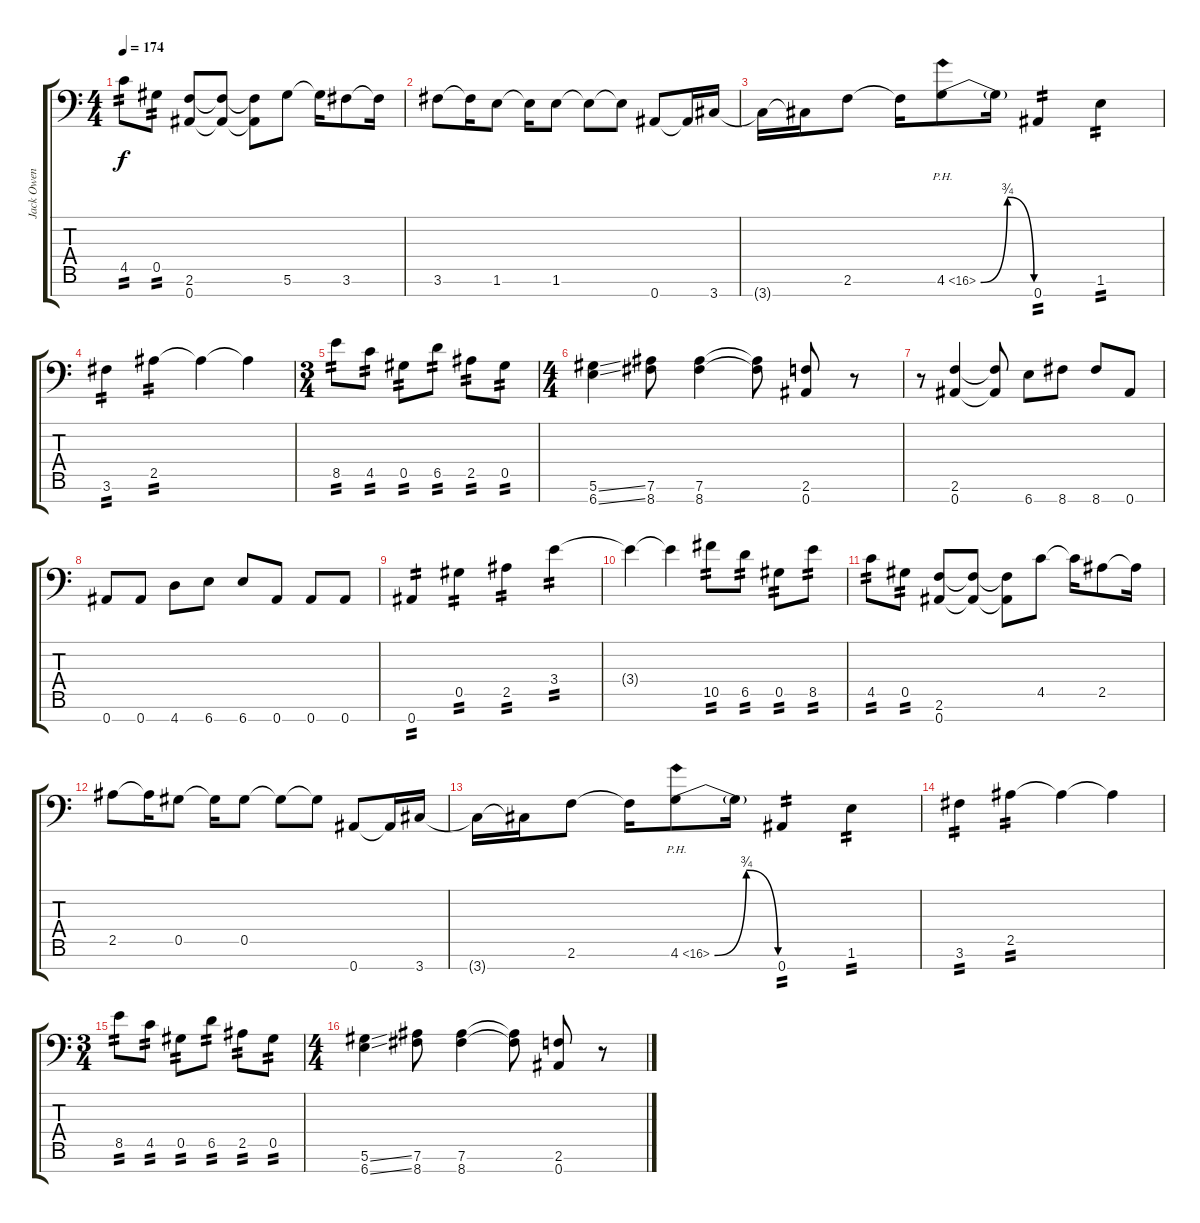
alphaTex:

\track ("Jack Owen" "Jack Owen") {instrument distortionguitar}
\staff {score tabs}
\tuning (Eb4 Bb3 Gb3 Db3 Ab2 Eb2 Bb1) {hide}
\ts (4 4)
\tempo 174
\clef f4
\ks c
4.5.8{tp 2 dy f} 0.5.8{tp 2} (2.6 0.7).8 (2.6{t} 0.7{t}).8 (2.6{t} 0.7{t}).8 5.6.8 5.6{t}.16 3.6.8 3.6{t}.16 |
3.6.8 3.6{t}.16 1.6.8 1.6{t}.16 1.6.8 1.6{t}.8 1.6{t}.8 0.7.8 0.7{t}.16 3.7.16 |
3.7{t}.16 3.7{t}.16 2.6.8 2.6{t}.16 4.6{be (bendrelease 0 0 30 3 30 3 60 0) ph 12}.8 4.6{t}.16 0.7.4{tp 2} 1.6.4{tp 2} |
3.6.4{tp 2} 2.5.4{tp 2} 2.5{t}.4 2.5{t}.4 |
\ts (3 4)
8.5.8{tp 2} 4.5.8{tp 2} 0.5.8{tp 2} 6.5.8{tp 2} 2.5.8{tp 2} 0.5.8{tp 2} |
\ts (4 4)
(5.6{ss} 6.7{ss}).4 (7.6 8.7).8 (7.6 8.7).4 (7.6{t} 8.7{t}).8 (2.6 0.7).8 r.8 |
r.8 (2.6 0.7).4 (2.6{t} 0.7{t}).8 6.7.8 8.7.8 8.7.8 0.7.8 |
0.7.8 0.7.8 4.7.8 6.7.8 6.7.8 0.7.8 0.7.8 0.7.8 |
0.7.4{tp 2} 0.5.4{tp 2} 2.5.4{tp 2} 3.4.4{tp 2} |
3.4{t}.4 3.4{t}.4 10.5.8{tp 2} 6.5.8{tp 2} 0.5.8{tp 2} 8.5.8{tp 2} |
4.5.8{tp 2} 0.5.8{tp 2} (2.6 0.7).8 (2.6{t} 0.7{t}).8 (2.6{t} 0.7{t}).8 4.5.8 4.5{t}.16 2.5.8 2.5{t}.16 |
2.5.8 2.5{t}.16 0.5.8 0.5{t}.16 0.5.8 0.5{t}.8 0.5{t}.8 0.7.8 0.7{t}.16 3.7.16 |
3.7{t}.16 3.7{t}.16 2.6.8 2.6{t}.16 4.6{be (bendrelease 0 0 30 3 30 3 60 0) ph 12}.8 4.6{t}.16 0.7.4{tp 2} 1.6.4{tp 2} |
3.6.4{tp 2} 2.5.4{tp 2} 2.5{t}.4 2.5{t}.4 |
\ts (3 4)
8.5.8{tp 2} 4.5.8{tp 2} 0.5.8{tp 2} 6.5.8{tp 2} 2.5.8{tp 2} 0.5.8{tp 2} |
\ts (4 4)
(5.6{ss} 6.7{ss}).4 (7.6 8.7).8 (7.6 8.7).4 (7.6{t} 8.7{t}).8 (2.6 0.7).8 r.8
